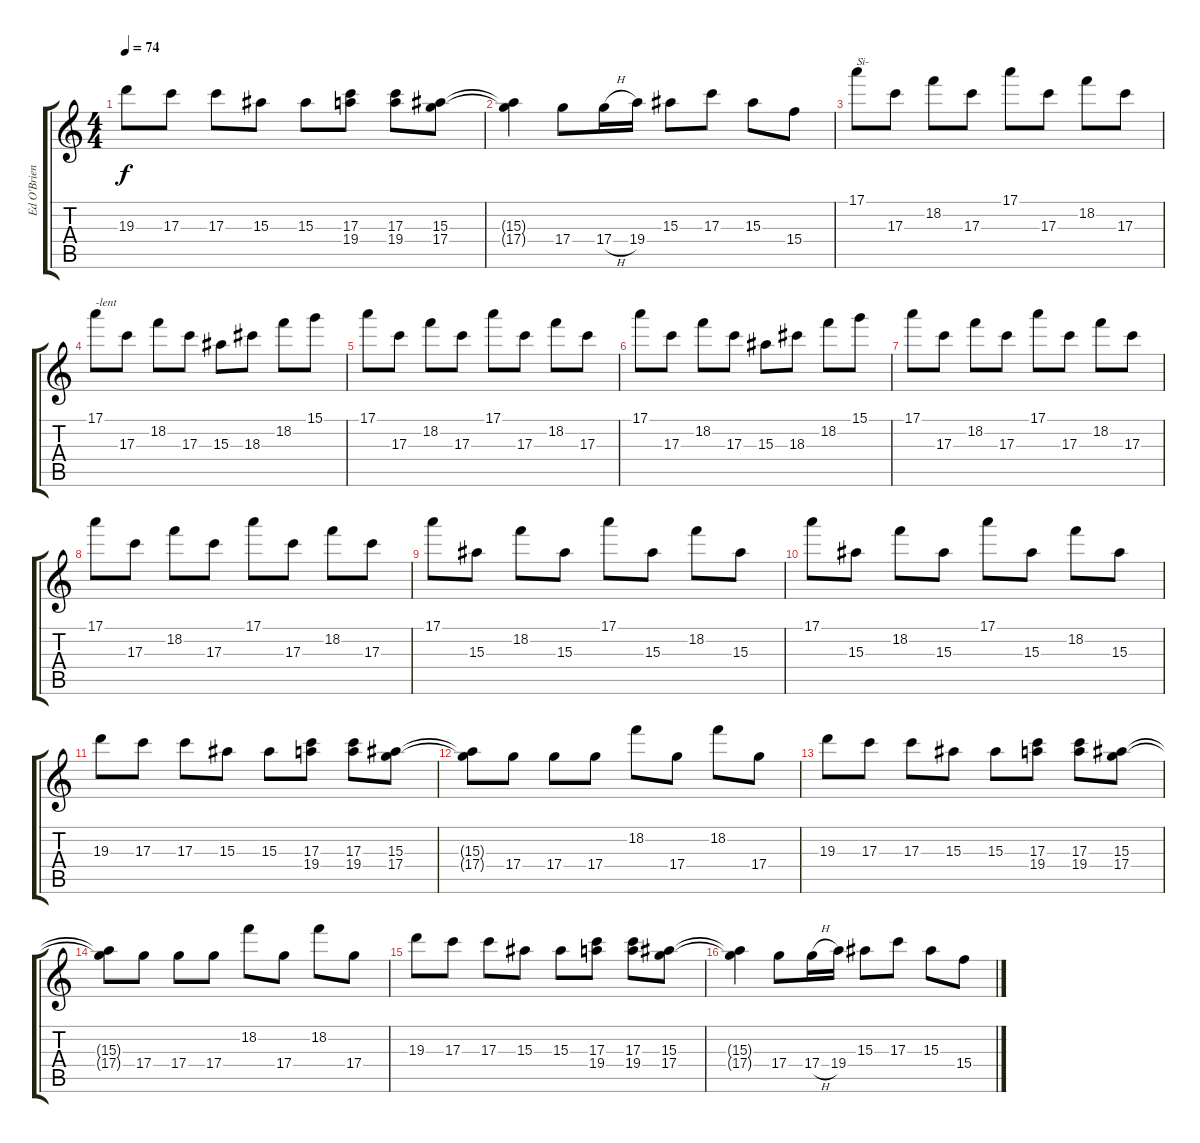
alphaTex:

\track ("Ed O'Brien" "Ed O'Brien") {instrument electricguitarclean}
\staff {score tabs}
\tuning (E4 B3 G3 D3 A2 E2) {hide}
\ts (4 4)
\tempo 74
\clef g2
\ks c
19.3.8{dy f} 17.3.8 17.3.8 15.3.8 15.3.8 (17.3 19.4).8 (17.3 19.4).8 (15.3 17.4).8 |
(15.3{t} 17.4{t}).4 17.4.8 17.4{h}.16 19.4.16 15.3.8 17.3.8 15.3.8 15.4.8 |
17.1.8{txt "Si-"} 17.3.8 18.2.8 17.3.8 17.1.8 17.3.8 18.2.8 17.3.8 |
17.1.8{txt "-lent"} 17.3.8 18.2.8 17.3.8 15.3.8 18.3.8 18.2.8 15.1.8 |
17.1.8 17.3.8 18.2.8 17.3.8 17.1.8 17.3.8 18.2.8 17.3.8 |
17.1.8 17.3.8 18.2.8 17.3.8 15.3.8 18.3.8 18.2.8 15.1.8 |
17.1.8 17.3.8 18.2.8 17.3.8 17.1.8 17.3.8 18.2.8 17.3.8 |
17.1.8 17.3.8 18.2.8 17.3.8 17.1.8 17.3.8 18.2.8 17.3.8 |
17.1.8 15.3.8 18.2.8 15.3.8 17.1.8 15.3.8 18.2.8 15.3.8 |
17.1.8 15.3.8 18.2.8 15.3.8 17.1.8 15.3.8 18.2.8 15.3.8 |
19.3.8 17.3.8 17.3.8 15.3.8 15.3.8 (17.3 19.4).8 (17.3 19.4).8 (15.3 17.4).8 |
(15.3{t} 17.4{t}).8 17.4.8 17.4.8 17.4.8 18.2.8 17.4.8 18.2.8 17.4.8 |
19.3.8 17.3.8 17.3.8 15.3.8 15.3.8 (17.3 19.4).8 (17.3 19.4).8 (15.3 17.4).8 |
(15.3{t} 17.4{t}).8 17.4.8 17.4.8 17.4.8 18.2.8 17.4.8 18.2.8 17.4.8 |
19.3.8 17.3.8 17.3.8 15.3.8 15.3.8 (17.3 19.4).8 (17.3 19.4).8 (15.3 17.4).8 |
(15.3{t} 17.4{t}).4 17.4.8 17.4{h}.16 19.4.16 15.3.8 17.3.8 15.3.8 15.4.8
